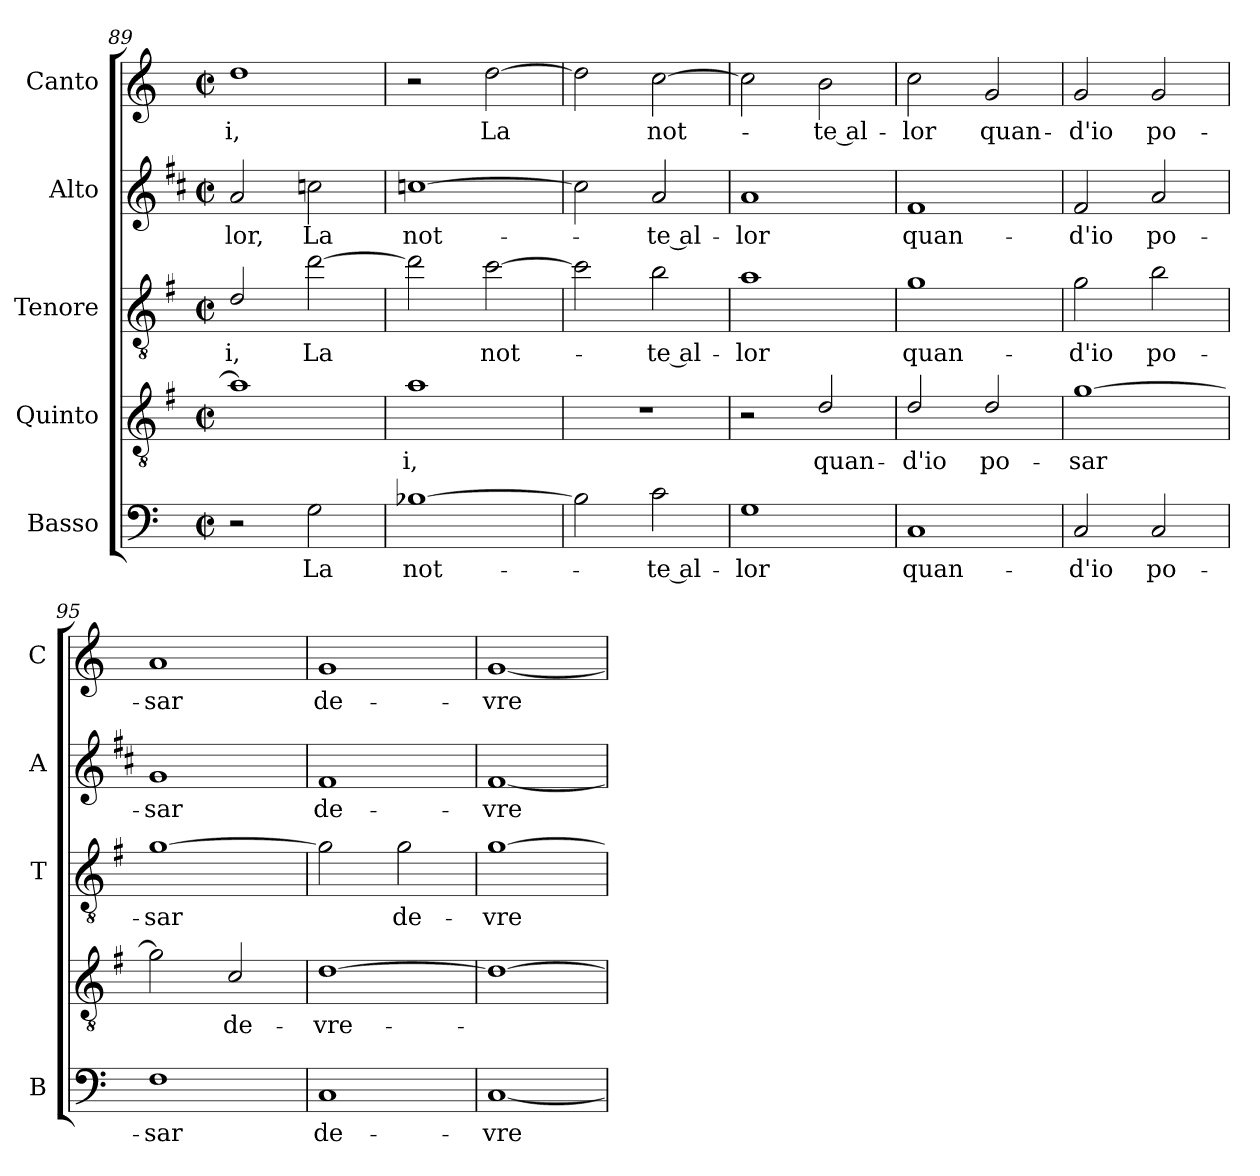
**kern	**text	**kern	**text	**kern	**text	**kern	**text	**kern	**text
*part5	*part5	*part4	*part4	*part3	*part3	*part2	*part2	*part1	*part1
*staff5	*staff5	*staff4	*staff4	*staff3	*staff3	*staff2	*staff2	*staff1	*staff1
*I"Basso	*	*I"Quinto	*	*I"Tenore	*	*I"Alto	*	*I"Canto	*
*I'B	*	*	*	*I'T	*	*I'A	*	*I'C	*
*clefF4	*	*clefGv2	*	*clefGv2	*	*clefG2	*	*clefG2	*
*	*	*ITrd4c7	*	*ITrd4c7	*	*ITrd1c2	*	*	*
*k[]	*	*k[]	*	*k[]	*	*k[]	*	*k[]	*
*C:	*	*C:	*	*C:	*	*C:	*	*C:	*
*M2/2	*	*M2/2	*	*M2/2	*	*M2/2	*	*M2/2	*
*met(c|)	*	*met(c|)	*	*met(c|)	*	*met(c|)	*	*met(c|)	*
=89	=89	=89	=89	=89	=89	=89	=89	=89	=89
!	!	!	!	!	!LO:LY:b	!	!	!	!
!	!	!	!	!	!	!	!LO:LY:b	!	!
!	!	!	!	!	!	!	!	!	!LO:LY:b
2r	.	1d]	.	2G/	-i,	2g/	-lor,	1dd	-i,
!	!LO:LY:b	!	!	!	!	!	!	!	!
!	!	!	!	!	!LO:LY:b	!	!	!	!
!	!	!	!	!	!	!	!LO:LY:b	!	!
2G\	La	.	.	[2g\	La	2b-X\	La	.	.
=90	=90	=90	=90	=90	=90	=90	=90	=90	=90
!	!LO:LY:b	!	!	!	!	!	!	!	!
!	!	!	!LO:LY:b	!	!	!	!	!	!
!	!	!	!	!	!	!	!LO:LY:b	!	!
[1B-X	not-	1d	-i,	2g\]	.	[1b-X	not-	2r	.
!	!	!	!	!	!LO:LY:b	!	!	!	!
!	!	!	!	!	!	!	!	!	!LO:LY:b
.	.	.	.	[2f\	not-	.	.	[2dd\	La
=91	=91	=91	=91	=91	=91	=91	=91	=91	=91
2B-\]	.	1r	.	2f\]	.	2b-\]	.	2dd\]	.
!	!LO:LY:b	!	!	!	!	!	!	!	!
!	!	!	!	!	!LO:LY:b	!	!	!	!
!	!	!	!	!	!	!	!LO:LY:b	!	!
!	!	!	!	!	!	!	!	!	!LO:LY:b
2c\	-te al-	.	.	2e\	-te al-	2g/	-te al-	[2cc\	not-
=92	=92	=92	=92	=92	=92	=92	=92	=92	=92
!	!LO:LY:b	!	!	!	!	!	!	!	!
!	!	!	!	!	!LO:LY:b	!	!	!	!
!	!	!	!	!	!	!	!LO:LY:b	!	!
1G	-lor	2r	.	1d	-lor	1g	-lor	2cc\]	.
!	!	!	!LO:LY:b	!	!	!	!	!	!
!	!	!	!	!	!	!	!	!	!LO:LY:b
.	.	2G/	quan-	.	.	.	.	2b\	-te al-
!!LO:PB:g=z
=93	=93	=93	=93	=93	=93	=93	=93	=93	=93
!	!LO:LY:b	!	!	!	!	!	!	!	!
!	!	!	!LO:LY:b	!	!	!	!	!	!
!	!	!	!	!	!LO:LY:b	!	!	!	!
!	!	!	!	!	!	!	!LO:LY:b	!	!
!	!	!	!	!	!	!	!	!	!LO:LY:b
1C	quan-	2G/	-d'io	1c	quan-	1e	quan-	2cc\	-lor
!	!	!	!LO:LY:b	!	!	!	!	!	!
!	!	!	!	!	!	!	!	!	!LO:LY:b
.	.	2G/	po-	.	.	.	.	2g/	quan-
=94	=94	=94	=94	=94	=94	=94	=94	=94	=94
!	!LO:LY:b	!	!	!	!	!	!	!	!
!	!	!	!LO:LY:b	!	!	!	!	!	!
!	!	!	!	!	!LO:LY:b	!	!	!	!
!	!	!	!	!	!	!	!LO:LY:b	!	!
!	!	!	!	!	!	!	!	!	!LO:LY:b
2C/	-d'io	[1c	-sar	2c\	-d'io	2e/	-d'io	2g/	-d'io
!	!LO:LY:b	!	!	!	!	!	!	!	!
!	!	!	!	!	!LO:LY:b	!	!	!	!
!	!	!	!	!	!	!	!LO:LY:b	!	!
!	!	!	!	!	!	!	!	!	!LO:LY:b
2C/	po-	.	.	2e\	po-	2g/	po-	2g/	po-
=95	=95	=95	=95	=95	=95	=95	=95	=95	=95
!	!LO:LY:b	!	!	!	!	!	!	!	!
!	!	!	!	!	!LO:LY:b	!	!	!	!
!	!	!	!	!	!	!	!LO:LY:b	!	!
!	!	!	!	!	!	!	!	!	!LO:LY:b
1F	-sar	2c\]	.	[1c	-sar	1f	-sar	1a	-sar
!	!	!	!LO:LY:b	!	!	!	!	!	!
.	.	2F/	de-	.	.	.	.	.	.
=96	=96	=96	=96	=96	=96	=96	=96	=96	=96
!	!LO:LY:b	!	!	!	!	!	!	!	!
!	!	!	!LO:LY:b	!	!	!	!	!	!
!	!	!	!	!	!	!	!LO:LY:b	!	!
!	!	!	!	!	!	!	!	!	!LO:LY:b
1C	de-	[1G	-vre-	2c\]	.	1e	de-	1g	de-
!	!	!	!	!	!LO:LY:b	!	!	!	!
.	.	.	.	2c\	de-	.	.	.	.
=97	=97	=97	=97	=97	=97	=97	=97	=97	=97
!	!LO:LY:b	!	!	!	!	!	!	!	!
!	!	!	!	!	!LO:LY:b	!	!	!	!
!	!	!	!	!	!	!	!LO:LY:b	!	!
!	!	!	!	!	!	!	!	!	!LO:LY:b
[1C	-vre-	1G_	.	[1c	-vre-	[1e	-vre-	[1g	-vre-
=	=	=	=	=	=	=	=	=	=
*-	*-	*-	*-	*-	*-	*-	*-	*-	*-
